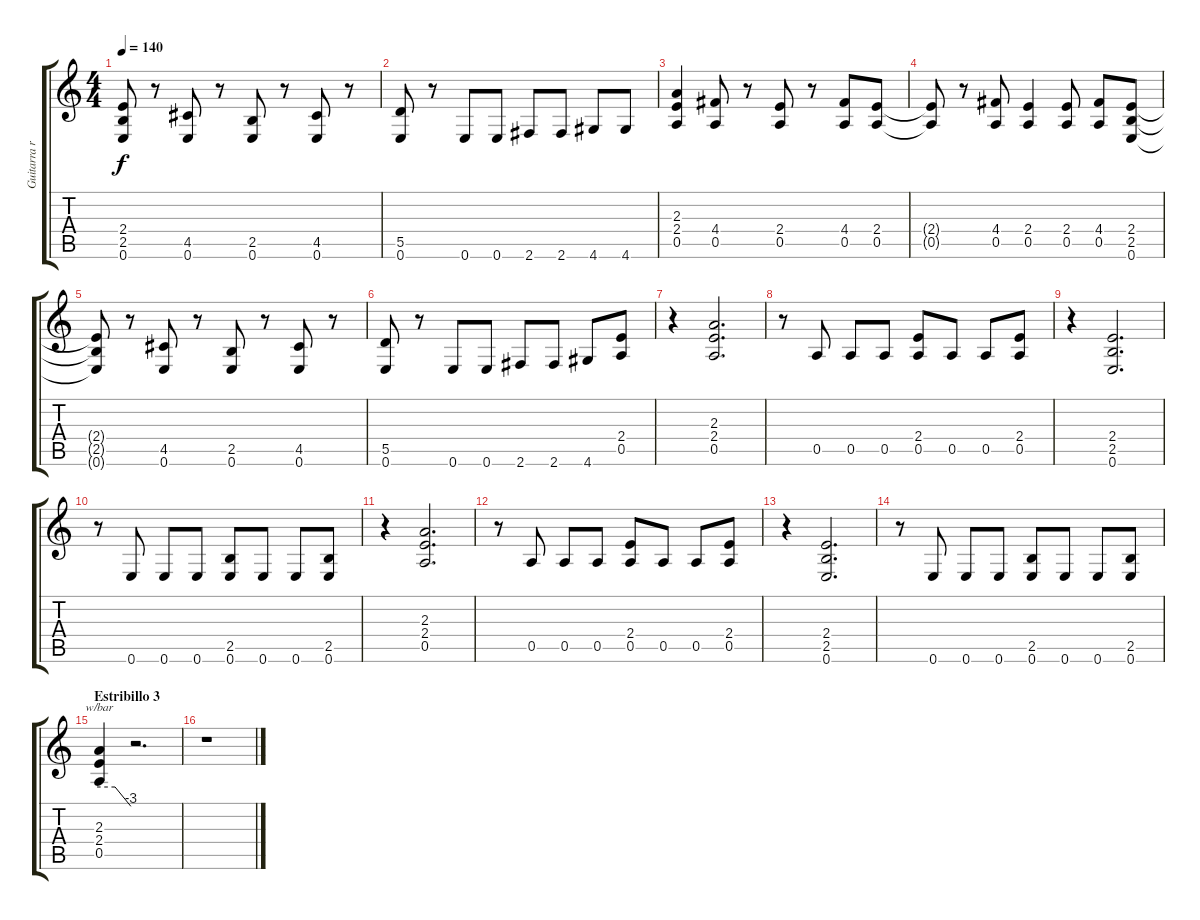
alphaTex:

\track ("Guitarra rítmica" "Guitarra r") {instrument distortionguitar}
\staff {score tabs}
\tuning (E4 B3 G3 D3 A2 E2) {hide}
\ts (4 4)
\tempo 140
\clef g2
\ks c
(2.4{t} 2.5{t} 0.6{t}).8{dy f} r.8 (4.5 0.6).8 r.8 (2.5 0.6).8 r.8 (4.5 0.6).8 r.8 |
(5.5 0.6).8 r.8 0.6.8 0.6.8 2.6.8 2.6.8 4.6.8 4.6.8 |
(2.3 2.4 0.5).4 (4.4 0.5).8 r.8 (2.4 0.5).8 r.8 (4.4 0.5).8 (2.4 0.5).8 |
(2.4{t} 0.5{t}).8 r.8 (4.4 0.5).8 (2.4 0.5).4 (2.4 0.5).8 (4.4 0.5).8 (2.4 2.5 0.6).8 |
(2.4{t} 2.5{t} 0.6{t}).8 r.8 (4.5 0.6).8 r.8 (2.5 0.6).8 r.8 (4.5 0.6).8 r.8 |
(5.5 0.6).8 r.8 0.6.8 0.6.8 2.6.8 2.6.8 4.6.8 (2.4 0.5).8 |
r.4 (2.3 2.4 0.5).2{d} |
r.8 0.5.8 0.5.8 0.5.8 (2.4 0.5).8 0.5.8 0.5.8 (2.4 0.5).8 |
r.4 (2.4 2.5 0.6).2{d} |
r.8 0.6.8 0.6.8 0.6.8 (2.5 0.6).8 0.6.8 0.6.8 (2.5 0.6).8 |
r.4 (2.3 2.4 0.5).2{d} |
r.8 0.5.8 0.5.8 0.5.8 (2.4 0.5).8 0.5.8 0.5.8 (2.4 0.5).8 |
r.4 (2.4 2.5 0.6).2{d} |
r.8 0.6.8 0.6.8 0.6.8 (2.5 0.6).8 0.6.8 0.6.8 (2.5 0.6).8 |
\section ("" "Estribillo 3")
(2.3 2.4 0.5).4{tbe (custom default 0 0 30 0 60 -12)} r.2{d} |
r.1
